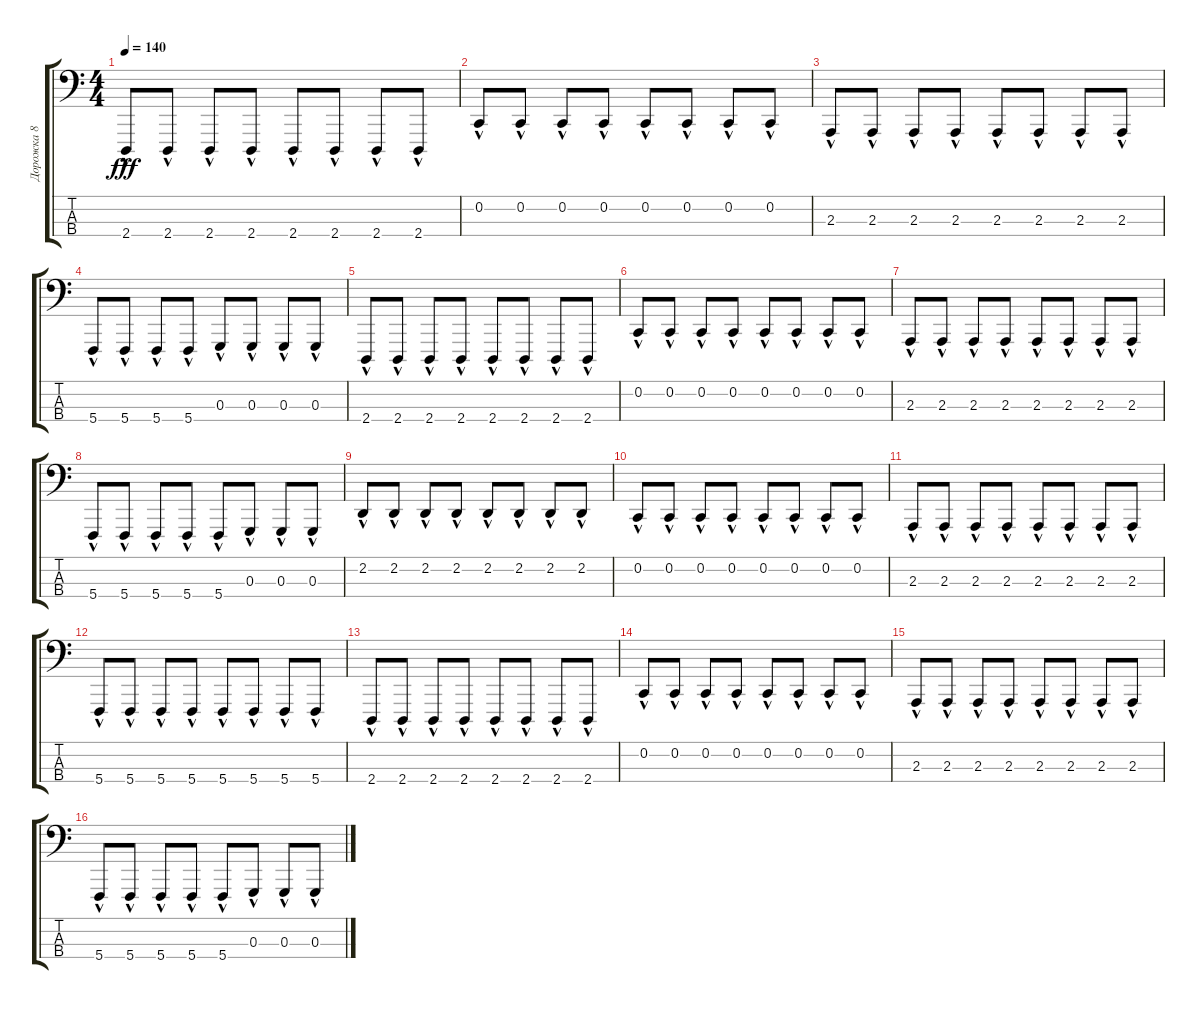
\track ("Дорожка 8" "Дорожка 8") {instrument lead2sawtooth}
\staff {score tabs}
\tuning (F2 C2 G1 C1) {hide}
\ts (4 4)
\tempo 140
\clef f4
\ks c
2.4{hac}.8{dy fff} 2.4{hac}.8 2.4{hac}.8 2.4{hac}.8 2.4{hac}.8 2.4{hac}.8 2.4{hac}.8 2.4{hac}.8 |
0.2{hac}.8 0.2{hac}.8 0.2{hac}.8 0.2{hac}.8 0.2{hac}.8 0.2{hac}.8 0.2{hac}.8 0.2{hac}.8 |
2.3{hac}.8 2.3{hac}.8 2.3{hac}.8 2.3{hac}.8 2.3{hac}.8 2.3{hac}.8 2.3{hac}.8 2.3{hac}.8 |
5.4{hac}.8 5.4{hac}.8 5.4{hac}.8 5.4{hac}.8 0.3{hac}.8 0.3{hac}.8 0.3{hac}.8 0.3{hac}.8 |
2.4{hac}.8 2.4{hac}.8 2.4{hac}.8 2.4{hac}.8 2.4{hac}.8 2.4{hac}.8 2.4{hac}.8 2.4{hac}.8 |
0.2{hac}.8 0.2{hac}.8 0.2{hac}.8 0.2{hac}.8 0.2{hac}.8 0.2{hac}.8 0.2{hac}.8 0.2{hac}.8 |
2.3{hac}.8 2.3{hac}.8 2.3{hac}.8 2.3{hac}.8 2.3{hac}.8 2.3{hac}.8 2.3{hac}.8 2.3{hac}.8 |
5.4{hac}.8 5.4{hac}.8 5.4{hac}.8 5.4{hac}.8 5.4{hac}.8 0.3{hac}.8 0.3{hac}.8 0.3{hac}.8 |
2.2{hac}.8 2.2{hac}.8 2.2{hac}.8 2.2{hac}.8 2.2{hac}.8 2.2{hac}.8 2.2{hac}.8 2.2{hac}.8 |
0.2{hac}.8 0.2{hac}.8 0.2{hac}.8 0.2{hac}.8 0.2{hac}.8 0.2{hac}.8 0.2{hac}.8 0.2{hac}.8 |
2.3{hac}.8 2.3{hac}.8 2.3{hac}.8 2.3{hac}.8 2.3{hac}.8 2.3{hac}.8 2.3{hac}.8 2.3{hac}.8 |
5.4{hac}.8 5.4{hac}.8 5.4{hac}.8 5.4{hac}.8 5.4{hac}.8 5.4{hac}.8 5.4{hac}.8 5.4{hac}.8 |
2.4{hac}.8 2.4{hac}.8 2.4{hac}.8 2.4{hac}.8 2.4{hac}.8 2.4{hac}.8 2.4{hac}.8 2.4{hac}.8 |
0.2{hac}.8 0.2{hac}.8 0.2{hac}.8 0.2{hac}.8 0.2{hac}.8 0.2{hac}.8 0.2{hac}.8 0.2{hac}.8 |
2.3{hac}.8 2.3{hac}.8 2.3{hac}.8 2.3{hac}.8 2.3{hac}.8 2.3{hac}.8 2.3{hac}.8 2.3{hac}.8 |
5.4{hac}.8 5.4{hac}.8 5.4{hac}.8 5.4{hac}.8 5.4{hac}.8 0.3{hac}.8 0.3{hac}.8 0.3{hac}.8
